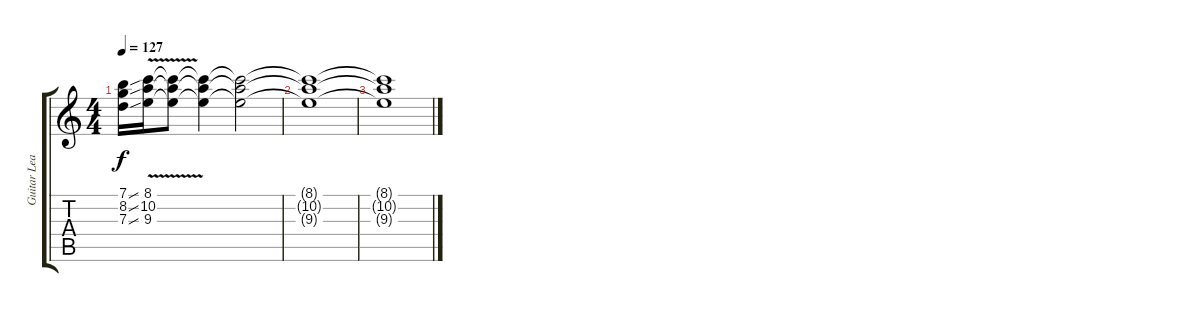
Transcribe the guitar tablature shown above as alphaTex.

\track ("Guitar Leads" "Guitar Lea") {instrument distortionguitar}
\staff {score tabs}
\tuning (E4 B3 G3 D3 A2 E2) {hide}
\ts (4 4)
\tempo 127
\clef g2
\ks c
(7.1{ss} 8.2{ss} 7.3{ss}).16{dy f} (8.1{v} 10.2{v} 9.3{v}).16 (8.1{t} 10.2{t} 9.3{t}).8 (8.1{t} 10.2{t} 9.3{t}).4 (8.1{t} 10.2{t} 9.3{t}).2 |
(8.1{t} 10.2{t} 9.3{t}).1 |
(8.1{t} 10.2{t} 9.3{t}).1{volume 0}
